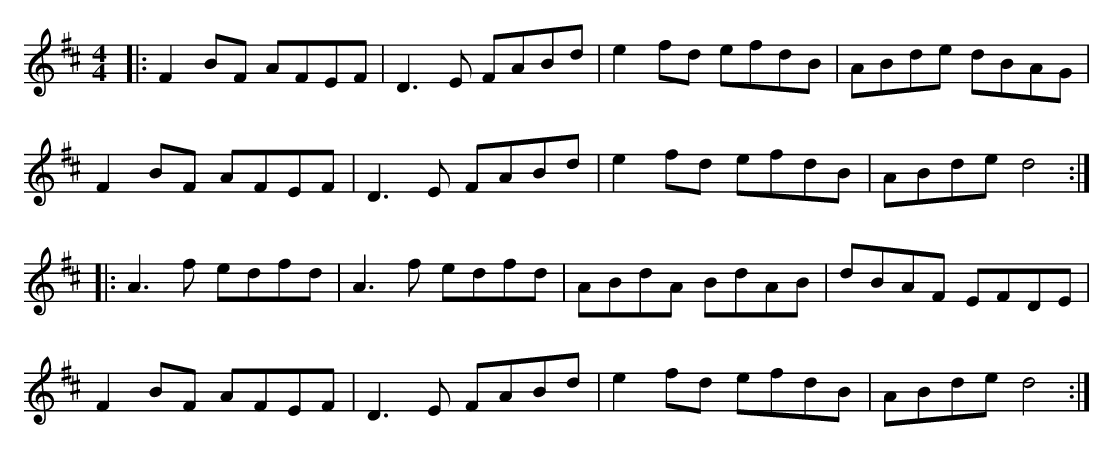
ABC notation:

X:1
M:4/4
K:D
|:F2 BF AFEF|D3E FABd|e2 fd efdB|ABde dBAG|
F2 BF AFEF|D3E FABd|e2 fd efdB|ABde d4:|
|:A3 f edfd|A3 f edfd|ABdA BdAB|dBAF EFDE|
F2 BF AFEF|D3E FABd|e2 fd efdB|ABde d4:|
